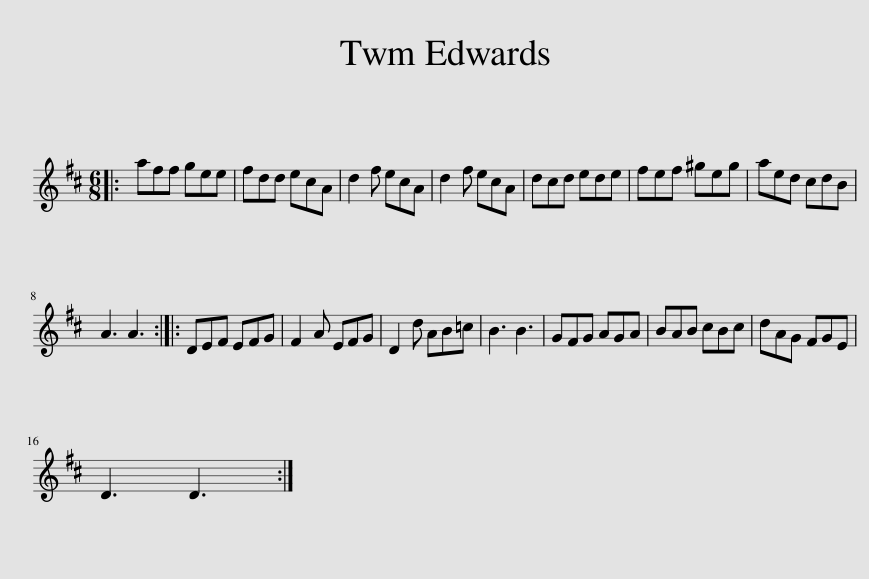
X:1
L:1/8
M:6/8
I:linebreak $
K:D
V:1 treble
V:1
|: aff gee | fdd ecA | d2 f ecA | d2 f ecA | dcd ede | %5
 fef ^geg | aed cdB |$ A3 A3 :: DEF EFG | F2 A EFG | %10
 D2 d AB=c | B3 B3 | GFG AGA | BAB cBc | dAG FGE |$ %15
 D3 D3 :| %16
